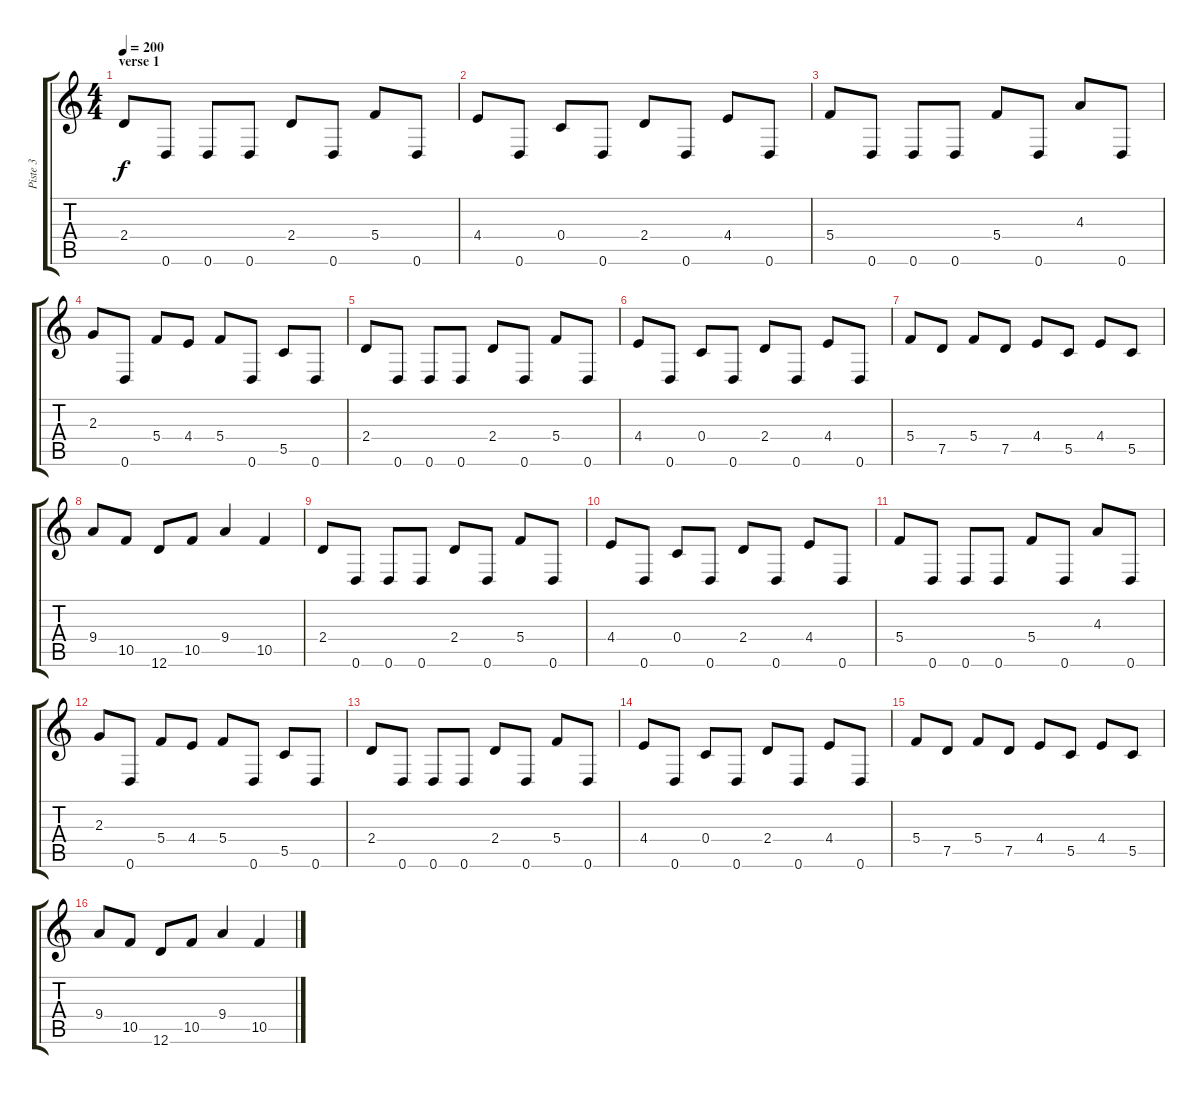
\track ("Piste 3" "Piste 3") {instrument distortionguitar}
\staff {score tabs}
\tuning (D4 A3 F3 C3 G2 D2) {hide}
\ts (4 4)
\section ("" "verse 1")
\tempo 200
\clef g2
\ks c
2.4.8{dy f} 0.6.8 0.6.8 0.6.8 2.4.8 0.6.8 5.4.8 0.6.8 |
4.4.8 0.6.8 0.4.8 0.6.8 2.4.8 0.6.8 4.4.8 0.6.8 |
5.4.8 0.6.8 0.6.8 0.6.8 5.4.8 0.6.8 4.3.8 0.6.8 |
2.3.8 0.6.8 5.4.8 4.4.8 5.4.8 0.6.8 5.5.8 0.6.8 |
2.4.8 0.6.8 0.6.8 0.6.8 2.4.8 0.6.8 5.4.8 0.6.8 |
4.4.8 0.6.8 0.4.8 0.6.8 2.4.8 0.6.8 4.4.8 0.6.8 |
5.4.8 7.5.8 5.4.8 7.5.8 4.4.8 5.5.8 4.4.8 5.5.8 |
9.4.8 10.5.8 12.6.8 10.5.8 9.4.4 10.5.4 |
2.4.8 0.6.8 0.6.8 0.6.8 2.4.8 0.6.8 5.4.8 0.6.8 |
4.4.8 0.6.8 0.4.8 0.6.8 2.4.8 0.6.8 4.4.8 0.6.8 |
5.4.8 0.6.8 0.6.8 0.6.8 5.4.8 0.6.8 4.3.8 0.6.8 |
2.3.8 0.6.8 5.4.8 4.4.8 5.4.8 0.6.8 5.5.8 0.6.8 |
2.4.8 0.6.8 0.6.8 0.6.8 2.4.8 0.6.8 5.4.8 0.6.8 |
4.4.8 0.6.8 0.4.8 0.6.8 2.4.8 0.6.8 4.4.8 0.6.8 |
5.4.8 7.5.8 5.4.8 7.5.8 4.4.8 5.5.8 4.4.8 5.5.8 |
9.4.8 10.5.8 12.6.8 10.5.8 9.4.4 10.5.4
